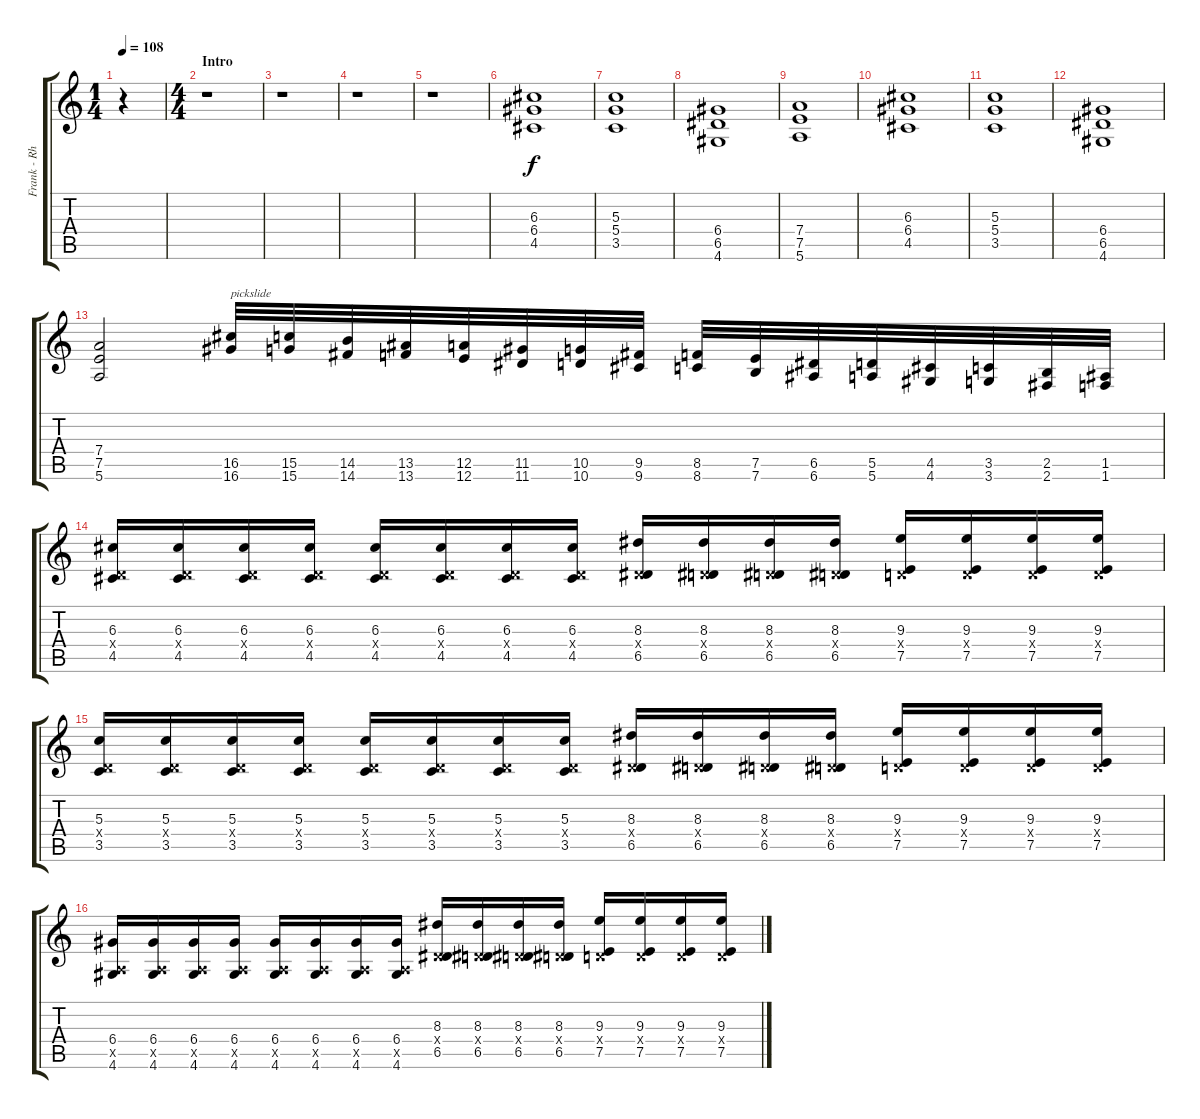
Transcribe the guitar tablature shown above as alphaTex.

\track ("Frank - Rhythm Guitar" "Frank - Rh") {instrument distortionguitar}
\staff {score tabs}
\tuning (E4 B3 G3 D3 A2 E2) {hide}
\ts (1 4)
\tempo 108
\clef g2
\ks c
r.4{dy f instrument distortionguitar} |
\ts (4 4)
\section ("" "Intro")
r.1 |
r.1 |
r.1 |
r.1 |
(6.3 6.4 4.5).1 |
(5.3 5.4 3.5).1 |
(6.4 6.5 4.6).1 |
(7.4 7.5 5.6).1 |
(6.3 6.4 4.5).1 |
(5.3 5.4 3.5).1 |
(6.4 6.5 4.6).1 |
(7.4 7.5 5.6).2 (16.5 16.6).32{txt "pickslide" instrument guitarfretnoise} (15.5 15.6).32 (14.5 14.6).32 (13.5 13.6).32 (12.5 12.6).32 (11.5 11.6).32 (10.5 10.6).32 (9.5 9.6).32 (8.5 8.6).32 (7.5 7.6).32 (6.5 6.6).32 (5.5 5.6).32 (4.5 4.6).32 (3.5 3.6).32 (2.5 2.6).32 (1.5 1.6).32 |
(6.3 0.4{x} 4.5).16{instrument distortionguitar} (6.3 0.4{x} 4.5).16 (6.3 0.4{x} 4.5).16 (6.3 0.4{x} 4.5).16 (6.3 0.4{x} 4.5).16 (6.3 0.4{x} 4.5).16 (6.3 0.4{x} 4.5).16 (6.3 0.4{x} 4.5).16 (8.3 0.4{x} 6.5).16 (8.3 0.4{x} 6.5).16 (8.3 0.4{x} 6.5).16 (8.3 0.4{x} 6.5).16 (9.3 0.4{x} 7.5).16 (9.3 0.4{x} 7.5).16 (9.3 0.4{x} 7.5).16 (9.3 0.4{x} 7.5).16 |
(5.3 0.4{x} 3.5).16 (5.3 0.4{x} 3.5).16 (5.3 0.4{x} 3.5).16 (5.3 0.4{x} 3.5).16 (5.3 0.4{x} 3.5).16 (5.3 0.4{x} 3.5).16 (5.3 0.4{x} 3.5).16 (5.3 0.4{x} 3.5).16 (8.3 0.4{x} 6.5).16 (8.3 0.4{x} 6.5).16 (8.3 0.4{x} 6.5).16 (8.3 0.4{x} 6.5).16 (9.3 0.4{x} 7.5).16 (9.3 0.4{x} 7.5).16 (9.3 0.4{x} 7.5).16 (9.3 0.4{x} 7.5).16 |
(6.4 0.5{x} 4.6).16 (6.4 0.5{x} 4.6).16 (6.4 0.5{x} 4.6).16 (6.4 0.5{x} 4.6).16 (6.4 0.5{x} 4.6).16 (6.4 0.5{x} 4.6).16 (6.4 0.5{x} 4.6).16 (6.4 0.5{x} 4.6).16 (8.3 0.4{x} 6.5).16 (8.3 0.4{x} 6.5).16 (8.3 0.4{x} 6.5).16 (8.3 0.4{x} 6.5).16 (9.3 0.4{x} 7.5).16 (9.3 0.4{x} 7.5).16 (9.3 0.4{x} 7.5).16 (9.3 0.4{x} 7.5).16
